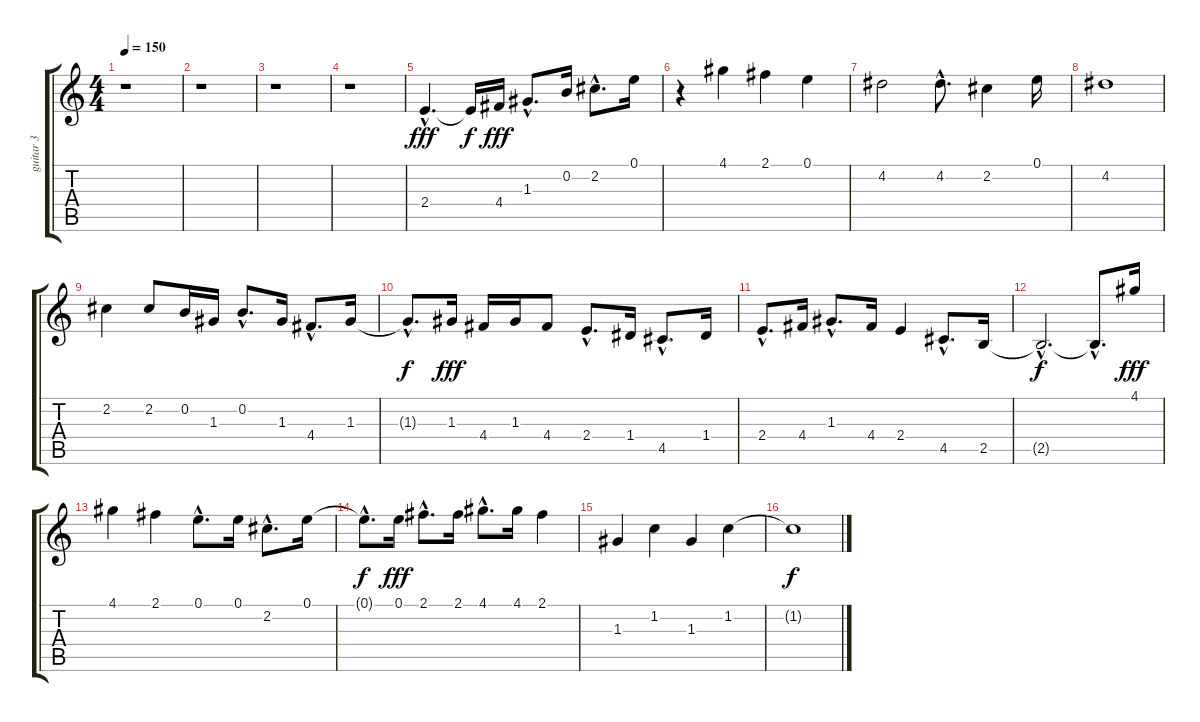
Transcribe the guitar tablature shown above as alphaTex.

\track ("guitar 3" "guitar 3") {instrument acousticguitarsteel}
\staff {score tabs}
\tuning (E4 B3 G3 D3 A2 E2) {hide}
\ts (4 4)
\tempo 150
\clef g2
\ks c
r.1{dy fff} |
r.1 |
r.1 |
r.1 |
2.4{hac}.4{d} 2.4{t}.16{dy f} 4.4.16{dy fff} 1.3{hac}.8{d} 0.2.16 2.2{hac}.8{d} 0.1.16 |
r.4 4.1.4 2.1.4 0.1.4 |
4.2.2 4.2{hac}.8{d} 2.2.4 0.1.16 |
4.2.1 |
2.2.4 2.2.8 0.2.16 1.3.16 0.2{hac}.8{d} 1.3.16 4.4{hac}.8{d} 1.3.16 |
1.3{hac t}.8{d dy f} 1.3.16{dy fff} 4.4.16 1.3.16 4.4.8 2.4{hac}.8{d} 1.4.16 4.5{hac}.8{d} 1.4.16 |
2.4{hac}.8{d} 4.4.16 1.3{hac}.8{d} 4.4.16 2.4.4 4.5{hac}.8{d} 2.5.16 |
2.5{hac t}.2{d dy f} 2.5{hac t}.8{d} 4.1.16{dy fff} |
4.1.4 2.1.4 0.1{hac}.8{d} 0.1.16 2.2{hac}.8{d} 0.1.16 |
0.1{hac t}.8{d dy f} 0.1.16{dy fff} 2.1{hac}.8{d} 2.1.16 4.1{hac}.8{d} 4.1.16 2.1.4 |
1.3.4 1.2.4 1.3.4 1.2.4 |
1.2{t}.1{dy f}
